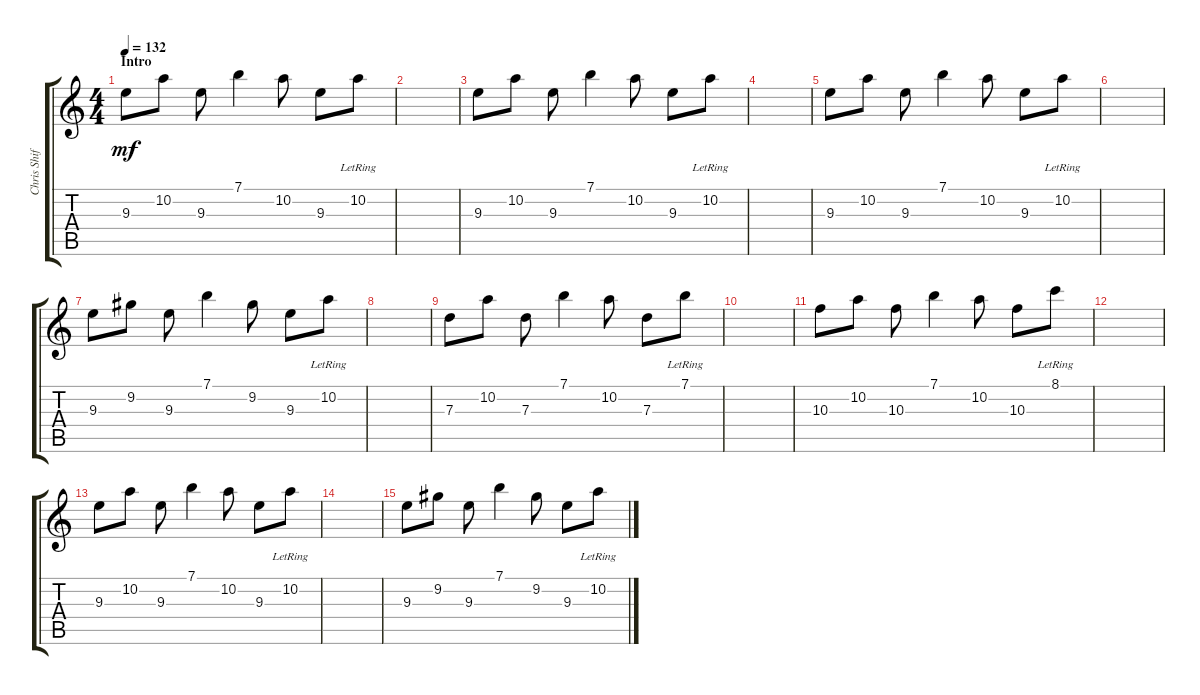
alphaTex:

\track ("Chris Shiflett (Lead)" "Chris Shif") {instrument distortionguitar}
\staff {score tabs}
\tuning (E4 B3 G3 D3 A2 E2) {hide}
\ts (4 4)
\section ("" "Intro")
\tempo 132
\clef g2
\ks c
9.3.8{dy mf instrument distortionguitar} 10.2.8 9.3.8 7.1.4 10.2.8 9.3.8 10.2{lr}.8 |
|
9.3.8 10.2.8 9.3.8 7.1.4 10.2.8 9.3.8 10.2{lr}.8 |
|
9.3.8 10.2.8 9.3.8 7.1.4 10.2.8 9.3.8 10.2{lr}.8 |
|
9.3.8 9.2.8 9.3.8 7.1.4 9.2.8 9.3.8 10.2{lr}.8 |
|
7.3.8 10.2.8 7.3.8 7.1.4 10.2.8 7.3.8 7.1{lr}.8 |
|
10.3.8 10.2.8 10.3.8 7.1.4 10.2.8 10.3.8 8.1{lr}.8 |
|
9.3.8 10.2.8 9.3.8 7.1.4 10.2.8 9.3.8 10.2{lr}.8 |
|
9.3.8 9.2.8 9.3.8 7.1.4 9.2.8 9.3.8 10.2{lr}.8
